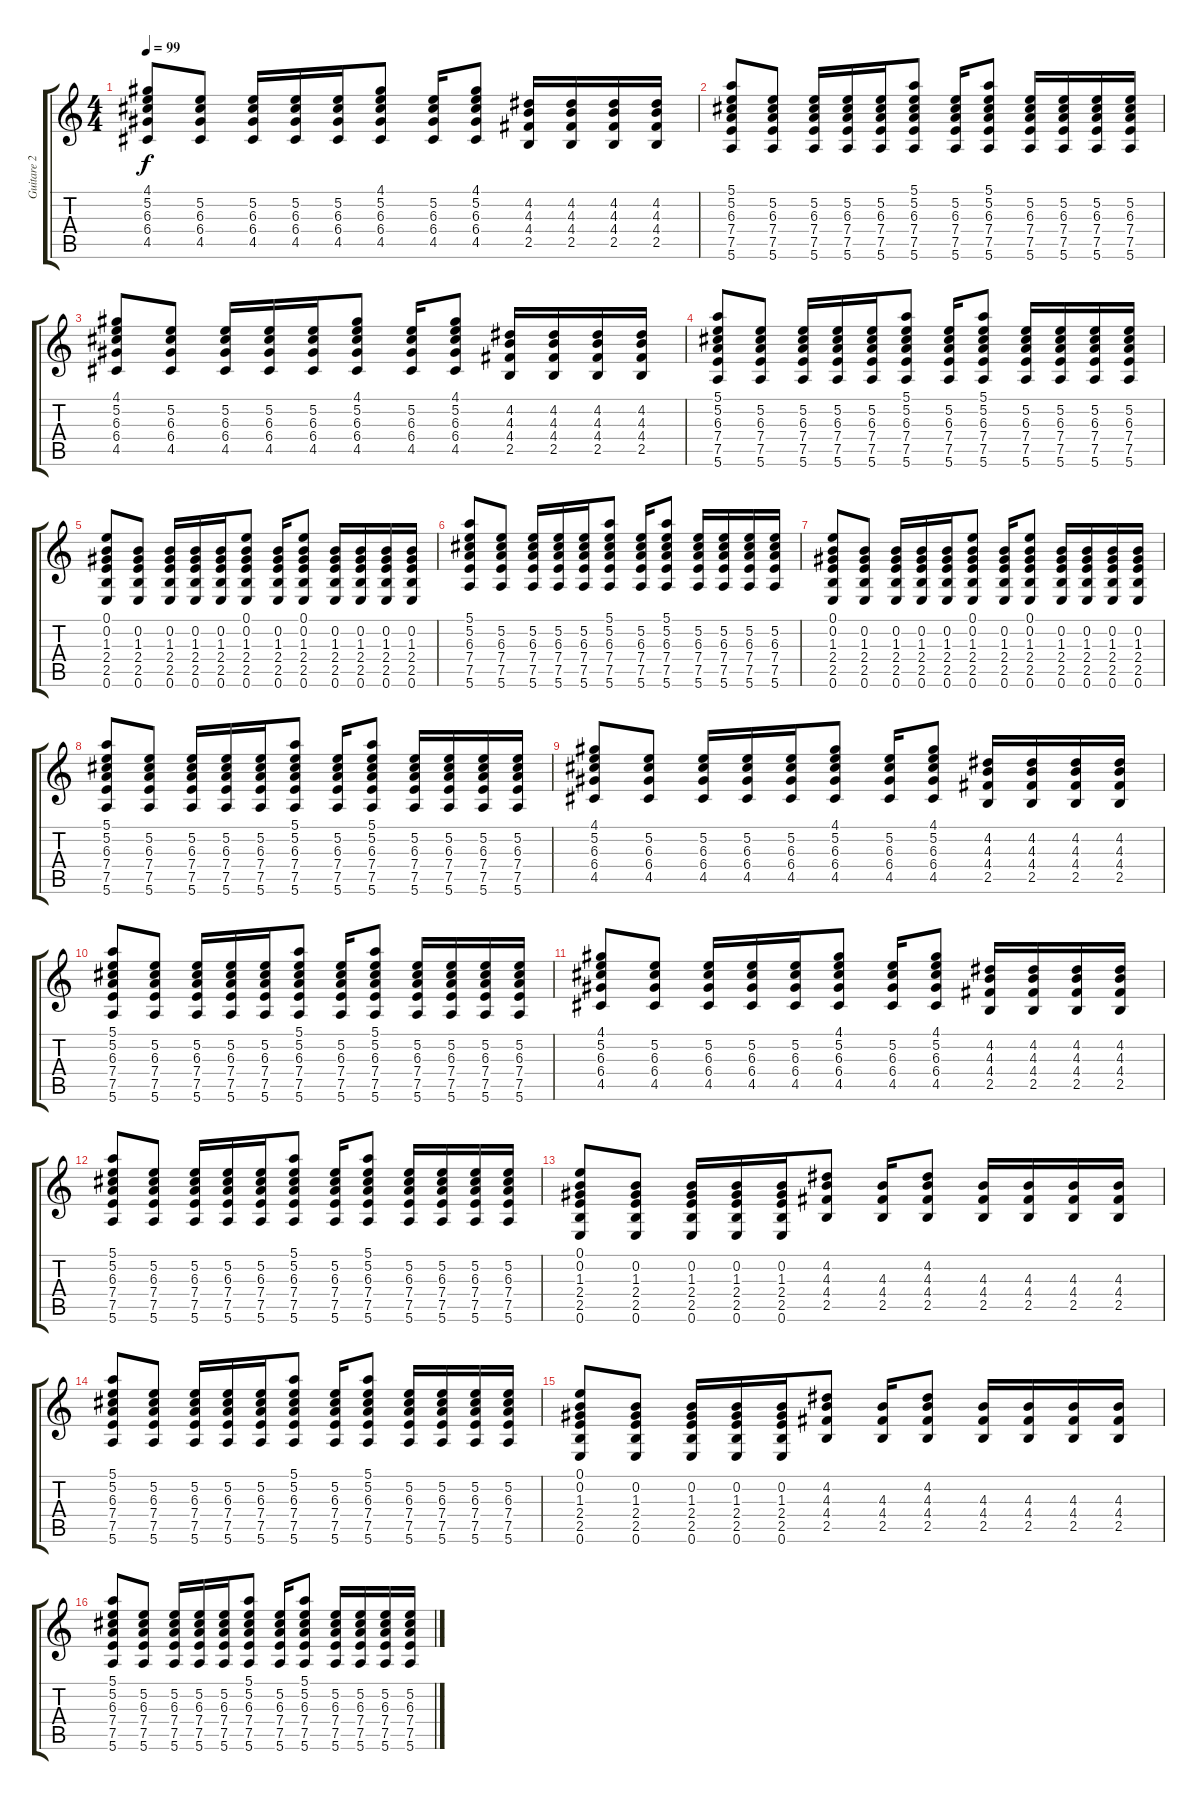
\track ("Guitare 2" "Guitare 2") {instrument acousticguitarsteel}
\staff {score tabs}
\tuning (E4 B3 G3 D3 A2 E2) {hide}
\ts (4 4)
\tempo 99
\clef g2
\ks c
(4.1 5.2 6.3 6.4 4.5).8{dy f} (5.2 6.3 6.4 4.5).8 (5.2 6.3 6.4 4.5).16 (5.2 6.3 6.4 4.5).16 (5.2 6.3 6.4 4.5).16 (4.1 5.2 6.3 6.4 4.5).8 (5.2 6.3 6.4 4.5).16 (4.1 5.2 6.3 6.4 4.5).8 (4.2 4.3 4.4 2.5).16 (4.2 4.3 4.4 2.5).16 (4.2 4.3 4.4 2.5).16 (4.2 4.3 4.4 2.5).16 |
(5.1 5.2 6.3 7.4 7.5 5.6).8 (5.2 6.3 7.4 7.5 5.6).8 (5.2 6.3 7.4 7.5 5.6).16 (5.2 6.3 7.4 7.5 5.6).16 (5.2 6.3 7.4 7.5 5.6).16 (5.1 5.2 6.3 7.4 7.5 5.6).8 (5.2 6.3 7.4 7.5 5.6).16 (5.1 5.2 6.3 7.4 7.5 5.6).8 (5.2 6.3 7.4 7.5 5.6).16 (5.2 6.3 7.4 7.5 5.6).16 (5.2 6.3 7.4 7.5 5.6).16 (5.2 6.3 7.4 7.5 5.6).16 |
(4.1 5.2 6.3 6.4 4.5).8 (5.2 6.3 6.4 4.5).8 (5.2 6.3 6.4 4.5).16 (5.2 6.3 6.4 4.5).16 (5.2 6.3 6.4 4.5).16 (4.1 5.2 6.3 6.4 4.5).8 (5.2 6.3 6.4 4.5).16 (4.1 5.2 6.3 6.4 4.5).8 (4.2 4.3 4.4 2.5).16 (4.2 4.3 4.4 2.5).16 (4.2 4.3 4.4 2.5).16 (4.2 4.3 4.4 2.5).16 |
(5.1 5.2 6.3 7.4 7.5 5.6).8 (5.2 6.3 7.4 7.5 5.6).8 (5.2 6.3 7.4 7.5 5.6).16 (5.2 6.3 7.4 7.5 5.6).16 (5.2 6.3 7.4 7.5 5.6).16 (5.1 5.2 6.3 7.4 7.5 5.6).8 (5.2 6.3 7.4 7.5 5.6).16 (5.1 5.2 6.3 7.4 7.5 5.6).8 (5.2 6.3 7.4 7.5 5.6).16 (5.2 6.3 7.4 7.5 5.6).16 (5.2 6.3 7.4 7.5 5.6).16 (5.2 6.3 7.4 7.5 5.6).16 |
(0.1 0.2 1.3 2.4 2.5 0.6).8 (0.2 1.3 2.4 2.5 0.6).8 (0.2 1.3 2.4 2.5 0.6).16 (0.2 1.3 2.4 2.5 0.6).16 (0.2 1.3 2.4 2.5 0.6).16 (0.1 0.2 1.3 2.4 2.5 0.6).8 (0.2 1.3 2.4 2.5 0.6).16 (0.1 0.2 1.3 2.4 2.5 0.6).8 (0.2 1.3 2.4 2.5 0.6).16 (0.2 1.3 2.4 2.5 0.6).16 (0.2 1.3 2.4 2.5 0.6).16 (0.2 1.3 2.4 2.5 0.6).16 |
(5.1 5.2 6.3 7.4 7.5 5.6).8 (5.2 6.3 7.4 7.5 5.6).8 (5.2 6.3 7.4 7.5 5.6).16 (5.2 6.3 7.4 7.5 5.6).16 (5.2 6.3 7.4 7.5 5.6).16 (5.1 5.2 6.3 7.4 7.5 5.6).8 (5.2 6.3 7.4 7.5 5.6).16 (5.1 5.2 6.3 7.4 7.5 5.6).8 (5.2 6.3 7.4 7.5 5.6).16 (5.2 6.3 7.4 7.5 5.6).16 (5.2 6.3 7.4 7.5 5.6).16 (5.2 6.3 7.4 7.5 5.6).16 |
(0.1 0.2 1.3 2.4 2.5 0.6).8 (0.2 1.3 2.4 2.5 0.6).8 (0.2 1.3 2.4 2.5 0.6).16 (0.2 1.3 2.4 2.5 0.6).16 (0.2 1.3 2.4 2.5 0.6).16 (0.1 0.2 1.3 2.4 2.5 0.6).8 (0.2 1.3 2.4 2.5 0.6).16 (0.1 0.2 1.3 2.4 2.5 0.6).8 (0.2 1.3 2.4 2.5 0.6).16 (0.2 1.3 2.4 2.5 0.6).16 (0.2 1.3 2.4 2.5 0.6).16 (0.2 1.3 2.4 2.5 0.6).16 |
(5.1 5.2 6.3 7.4 7.5 5.6).8 (5.2 6.3 7.4 7.5 5.6).8 (5.2 6.3 7.4 7.5 5.6).16 (5.2 6.3 7.4 7.5 5.6).16 (5.2 6.3 7.4 7.5 5.6).16 (5.1 5.2 6.3 7.4 7.5 5.6).8 (5.2 6.3 7.4 7.5 5.6).16 (5.1 5.2 6.3 7.4 7.5 5.6).8 (5.2 6.3 7.4 7.5 5.6).16 (5.2 6.3 7.4 7.5 5.6).16 (5.2 6.3 7.4 7.5 5.6).16 (5.2 6.3 7.4 7.5 5.6).16 |
(4.1 5.2 6.3 6.4 4.5).8 (5.2 6.3 6.4 4.5).8 (5.2 6.3 6.4 4.5).16 (5.2 6.3 6.4 4.5).16 (5.2 6.3 6.4 4.5).16 (4.1 5.2 6.3 6.4 4.5).8 (5.2 6.3 6.4 4.5).16 (4.1 5.2 6.3 6.4 4.5).8 (4.2 4.3 4.4 2.5).16 (4.2 4.3 4.4 2.5).16 (4.2 4.3 4.4 2.5).16 (4.2 4.3 4.4 2.5).16 |
(5.1 5.2 6.3 7.4 7.5 5.6).8 (5.2 6.3 7.4 7.5 5.6).8 (5.2 6.3 7.4 7.5 5.6).16 (5.2 6.3 7.4 7.5 5.6).16 (5.2 6.3 7.4 7.5 5.6).16 (5.1 5.2 6.3 7.4 7.5 5.6).8 (5.2 6.3 7.4 7.5 5.6).16 (5.1 5.2 6.3 7.4 7.5 5.6).8 (5.2 6.3 7.4 7.5 5.6).16 (5.2 6.3 7.4 7.5 5.6).16 (5.2 6.3 7.4 7.5 5.6).16 (5.2 6.3 7.4 7.5 5.6).16 |
(4.1 5.2 6.3 6.4 4.5).8 (5.2 6.3 6.4 4.5).8 (5.2 6.3 6.4 4.5).16 (5.2 6.3 6.4 4.5).16 (5.2 6.3 6.4 4.5).16 (4.1 5.2 6.3 6.4 4.5).8 (5.2 6.3 6.4 4.5).16 (4.1 5.2 6.3 6.4 4.5).8 (4.2 4.3 4.4 2.5).16 (4.2 4.3 4.4 2.5).16 (4.2 4.3 4.4 2.5).16 (4.2 4.3 4.4 2.5).16 |
(5.1 5.2 6.3 7.4 7.5 5.6).8 (5.2 6.3 7.4 7.5 5.6).8 (5.2 6.3 7.4 7.5 5.6).16 (5.2 6.3 7.4 7.5 5.6).16 (5.2 6.3 7.4 7.5 5.6).16 (5.1 5.2 6.3 7.4 7.5 5.6).8 (5.2 6.3 7.4 7.5 5.6).16 (5.1 5.2 6.3 7.4 7.5 5.6).8 (5.2 6.3 7.4 7.5 5.6).16 (5.2 6.3 7.4 7.5 5.6).16 (5.2 6.3 7.4 7.5 5.6).16 (5.2 6.3 7.4 7.5 5.6).16 |
(0.1 0.2 1.3 2.4 2.5 0.6).8 (0.2 1.3 2.4 2.5 0.6).8 (0.2 1.3 2.4 2.5 0.6).16 (0.2 1.3 2.4 2.5 0.6).16 (0.2 1.3 2.4 2.5 0.6).16 (4.2 4.3 4.4 2.5).8 (4.3 4.4 2.5).16 (4.2 4.3 4.4 2.5).8 (4.3 4.4 2.5).16 (4.3 4.4 2.5).16 (4.3 4.4 2.5).16 (4.3 4.4 2.5).16 |
(5.1 5.2 6.3 7.4 7.5 5.6).8 (5.2 6.3 7.4 7.5 5.6).8 (5.2 6.3 7.4 7.5 5.6).16 (5.2 6.3 7.4 7.5 5.6).16 (5.2 6.3 7.4 7.5 5.6).16 (5.1 5.2 6.3 7.4 7.5 5.6).8 (5.2 6.3 7.4 7.5 5.6).16 (5.1 5.2 6.3 7.4 7.5 5.6).8 (5.2 6.3 7.4 7.5 5.6).16 (5.2 6.3 7.4 7.5 5.6).16 (5.2 6.3 7.4 7.5 5.6).16 (5.2 6.3 7.4 7.5 5.6).16 |
(0.1 0.2 1.3 2.4 2.5 0.6).8 (0.2 1.3 2.4 2.5 0.6).8 (0.2 1.3 2.4 2.5 0.6).16 (0.2 1.3 2.4 2.5 0.6).16 (0.2 1.3 2.4 2.5 0.6).16 (4.2 4.3 4.4 2.5).8 (4.3 4.4 2.5).16 (4.2 4.3 4.4 2.5).8 (4.3 4.4 2.5).16 (4.3 4.4 2.5).16 (4.3 4.4 2.5).16 (4.3 4.4 2.5).16 |
(5.1 5.2 6.3 7.4 7.5 5.6).8 (5.2 6.3 7.4 7.5 5.6).8 (5.2 6.3 7.4 7.5 5.6).16 (5.2 6.3 7.4 7.5 5.6).16 (5.2 6.3 7.4 7.5 5.6).16 (5.1 5.2 6.3 7.4 7.5 5.6).8 (5.2 6.3 7.4 7.5 5.6).16 (5.1 5.2 6.3 7.4 7.5 5.6).8 (5.2 6.3 7.4 7.5 5.6).16 (5.2 6.3 7.4 7.5 5.6).16 (5.2 6.3 7.4 7.5 5.6).16 (5.2 6.3 7.4 7.5 5.6).16
